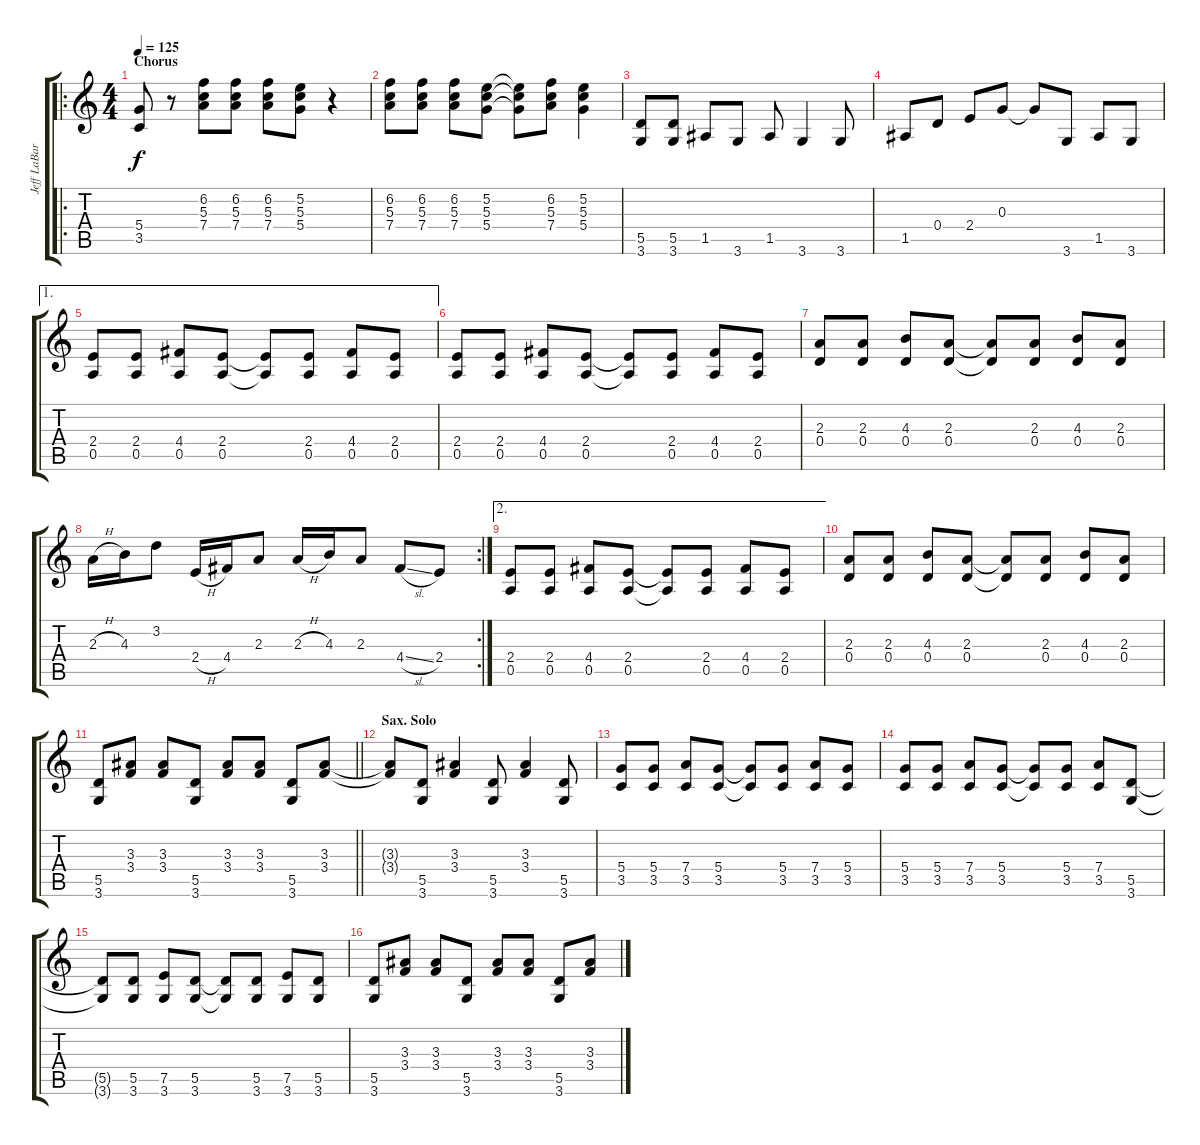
\track ("Jeff LaBar- Rhytm Guitar" "Jeff LaBar") {instrument distortionguitar}
\staff {score tabs}
\tuning (E4 B3 G3 D3 A2 E2) {hide}
\ro
\ts (4 4)
\section ("" "Chorus")
\tempo 125
\clef g2
\ks c
(5.4 3.5).8{dy f} r.8 (6.2 5.3 7.4).8 (6.2 5.3 7.4).8 (6.2 5.3 7.4).8 (5.2 5.3 5.4).8 r.4 |
(6.2 5.3 7.4).8 (6.2 5.3 7.4).8 (6.2 5.3 7.4).8 (5.2 5.3 5.4).8 (5.2{t} 5.3{t} 5.4{t}).8 (6.2 5.3 7.4).8 (5.2 5.3 5.4).4 |
(5.5 3.6).8 (5.5 3.6).8 1.5.8 3.6.8 1.5.8 3.6.4 3.6.8 |
1.5.8 0.4.8 2.4.8 0.3.8 0.3{t}.8 3.6.8 1.5.8 3.6.8 |
\ae 1
(2.4 0.5).8 (2.4 0.5).8 (4.4 0.5).8 (2.4 0.5).8 (2.4{t} 0.5{t}).8 (2.4 0.5).8 (4.4 0.5).8 (2.4 0.5).8 |
(2.4 0.5).8 (2.4 0.5).8 (4.4 0.5).8 (2.4 0.5).8 (2.4{t} 0.5{t}).8 (2.4 0.5).8 (4.4 0.5).8 (2.4 0.5).8 |
(2.3 0.4).8 (2.3 0.4).8 (4.3 0.4).8 (2.3 0.4).8 (2.3{t} 0.4{t}).8 (2.3 0.4).8 (4.3 0.4).8 (2.3 0.4).8 |
\rc 2
2.3{h}.16 4.3.16 3.2.8 2.4{h}.16 4.4.16 2.3.8 2.3{h}.16 4.3.16 2.3.8 4.4{sl}.8 2.4.8 |
\ae 2
(2.4 0.5).8 (2.4 0.5).8 (4.4 0.5).8 (2.4 0.5).8 (2.4{t} 0.5{t}).8 (2.4 0.5).8 (4.4 0.5).8 (2.4 0.5).8 |
(2.3 0.4).8 (2.3 0.4).8 (4.3 0.4).8 (2.3 0.4).8 (2.3{t} 0.4{t}).8 (2.3 0.4).8 (4.3 0.4).8 (2.3 0.4).8 |
\barLineRight lightlight
(5.5 3.6).8{volume 13} (3.3 3.4).8 (3.3 3.4).8 (5.5 3.6).8 (3.3 3.4).8 (3.3 3.4).8 (5.5 3.6).8 (3.3 3.4).8 |
\section ("" "Sax. Solo")
(3.3{t} 3.4{t}).8 (5.5 3.6).8 (3.3 3.4).4 (5.5 3.6).8 (3.3 3.4).4 (5.5 3.6).8 |
(5.4 3.5).8 (5.4 3.5).8 (7.4 3.5).8 (5.4 3.5).8 (5.4{t} 3.5{t}).8 (5.4 3.5).8 (7.4 3.5).8 (5.4 3.5).8 |
(5.4 3.5).8 (5.4 3.5).8 (7.4 3.5).8 (5.4 3.5).8 (5.4{t} 3.5{t}).8 (5.4 3.5).8 (7.4 3.5).8 (5.5 3.6).8 |
(5.5{t} 3.6{t}).8 (5.5 3.6).8 (7.5 3.6).8 (5.5 3.6).8 (5.5{t} 3.6{t}).8 (5.5 3.6).8 (7.5 3.6).8 (5.5 3.6).8 |
(5.5 3.6).8 (3.3 3.4).8 (3.3 3.4).8 (5.5 3.6).8 (3.3 3.4).8 (3.3 3.4).8 (5.5 3.6).8 (3.3 3.4).8
